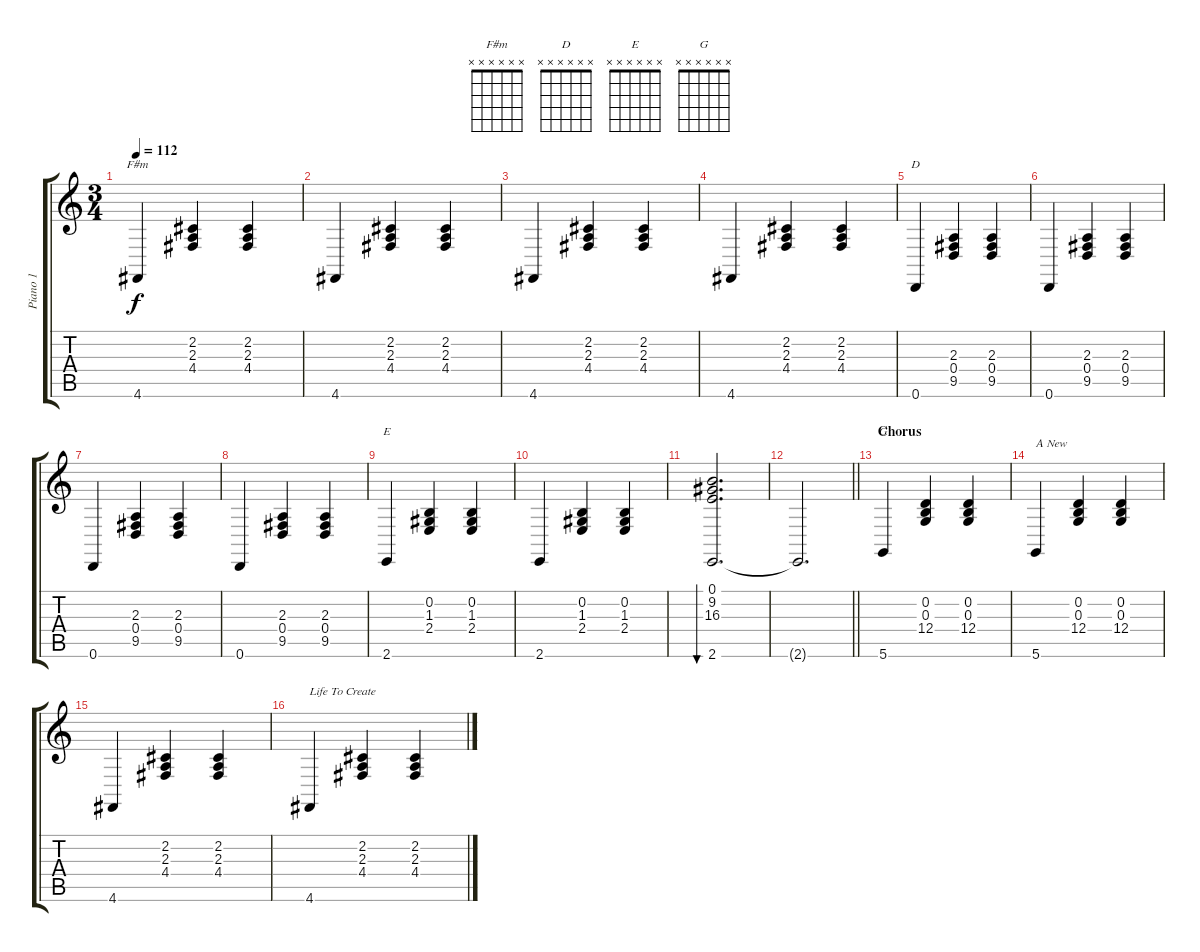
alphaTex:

\track ("Piano 1" "Piano 1") {instrument acousticgrandpiano}
\staff {score tabs}
\tuning (E4 B3 G3 D3 A2 D2) {hide}
\chord ("F#m" x x x x x x)
\chord ("D" x x x x x x)
\chord ("E" x x x x x x)
\chord ("G" x x x x x x)
\ts (3 4)
\tempo 112
\clef g2
\ks c
4.6.4{ch "F#m" dy f} (2.2 2.3 4.4).4 (2.2 2.3 4.4).4 |
4.6.4 (2.2 2.3 4.4).4 (2.2 2.3 4.4).4 |
4.6.4 (2.2 2.3 4.4).4 (2.2 2.3 4.4).4 |
4.6.4 (2.2 2.3 4.4).4 (2.2 2.3 4.4).4 |
0.6.4{ch "D"} (2.3 0.4 9.5).4 (2.3 0.4 9.5).4 |
0.6.4 (2.3 0.4 9.5).4 (2.3 0.4 9.5).4 |
0.6.4 (2.3 0.4 9.5).4 (2.3 0.4 9.5).4 |
0.6.4 (2.3 0.4 9.5).4 (2.3 0.4 9.5).4 |
2.6.4{ch "E"} (0.2 1.3 2.4).4 (0.2 1.3 2.4).4 |
2.6.4 (0.2 1.3 2.4).4 (0.2 1.3 2.4).4 |
(0.1 9.2 16.3 2.6).2{d bu 240} |
\barLineRight lightlight
2.6{t}.2{d} |
\section ("" "Chorus")
5.6.4{ch "G"} (0.2 0.3 12.4).4 (0.2 0.3 12.4).4 |
5.6.4{txt "A New"} (0.2 0.3 12.4).4 (0.2 0.3 12.4).4 |
4.6.4 (2.2 2.3 4.4).4 (2.2 2.3 4.4).4 |
4.6.4{txt "Life To Create"} (2.2 2.3 4.4).4 (2.2 2.3 4.4).4
